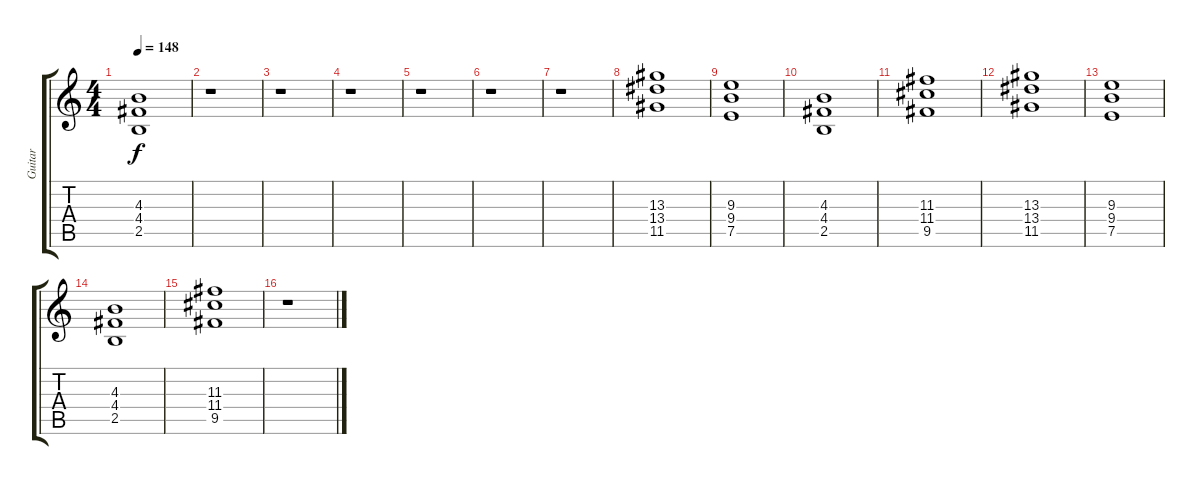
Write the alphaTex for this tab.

\track ("Guitar" "Guitar") {instrument overdrivenguitar}
\staff {score tabs}
\tuning (E4 B3 G3 D3 A2 E2) {hide}
\ts (4 4)
\tempo 148
\clef g2
\ks c
(4.3{t} 4.4{t} 2.5{t}).1{dy f} |
r.1 |
r.1 |
r.1 |
r.1 |
r.1 |
r.1 |
(13.3 13.4 11.5).1{volume 8 instrument overdrivenguitar} |
(9.3 9.4 7.5).1 |
(4.3 4.4 2.5).1 |
(11.3 11.4 9.5).1 |
(13.3 13.4 11.5).1{volume 8 instrument overdrivenguitar} |
(9.3 9.4 7.5).1 |
(4.3 4.4 2.5).1 |
(11.3 11.4 9.5).1 |
r.1
